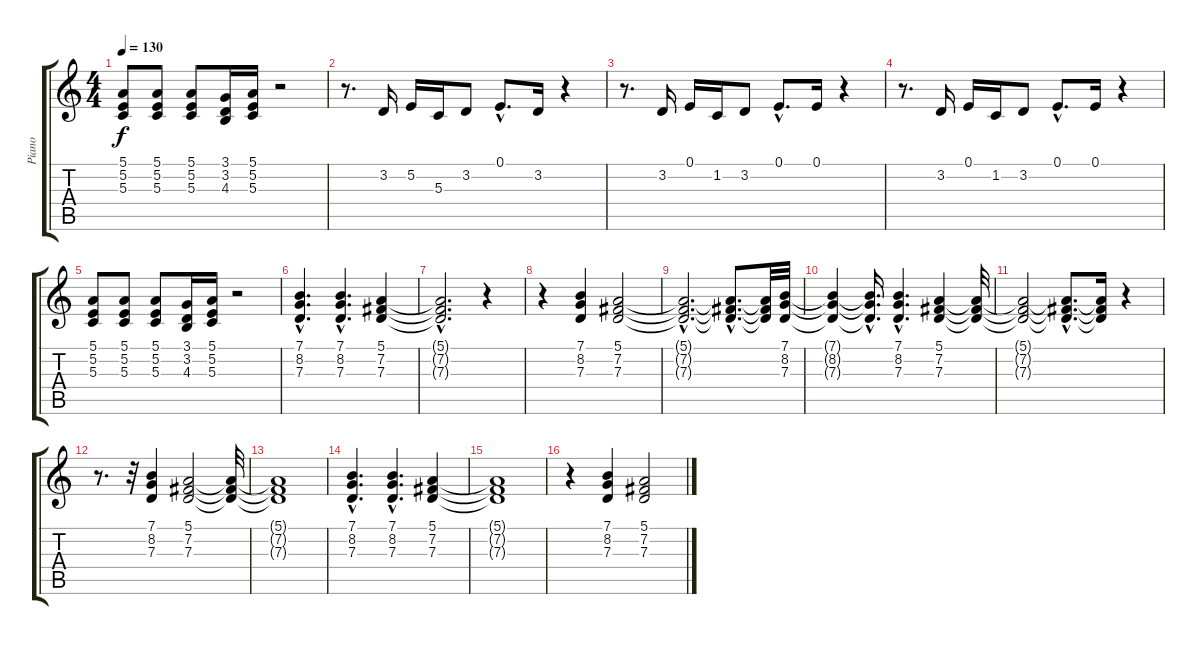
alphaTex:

\track ("Piano" "Piano") {instrument brightacousticpiano}
\staff {score tabs}
\tuning (E4 B3 G3 D3 A2 E2) {hide}
\ts (4 4)
\tempo 130
\clef g2
\ks c
(5.1 5.2 5.3).8{dy f} (5.1 5.2 5.3).8 (5.1 5.2 5.3).8 (3.1 3.2 4.3).16 (5.1 5.2 5.3).16 r.2 |
r.8{d} 3.2.16 5.2.16 5.3.16 3.2.8 0.1{hac}.8{d} 3.2.16 r.4 |
r.8{d} 3.2.16 0.1.16 1.2.16 3.2.8 0.1{hac}.8{d} 0.1.16 r.4 |
r.8{d} 3.2.16 0.1.16 1.2.16 3.2.8 0.1{hac}.8{d} 0.1.16 r.4 |
(5.1 5.2 5.3).8 (5.1 5.2 5.3).8 (5.1 5.2 5.3).8 (3.1 3.2 4.3).16 (5.1 5.2 5.3).16 r.2 |
(7.1{hac} 8.2{hac} 7.3{hac}).4{d} (7.1{hac} 8.2{hac} 7.3{hac}).4{d} (5.1 7.2 7.3).4 |
(5.1{hac t} 7.2{hac t} 7.3{hac t}).2{d} r.4 |
r.4 (7.1 8.2 7.3).4 (5.1 7.2 7.3).2 |
(5.1{hac t} 7.2{hac t} 7.3{hac t}).2{d} (5.1{hac t} 7.2{hac t} 7.3{hac t}).8{d} (5.1{t} 7.2{t} 7.3{t}).32 (7.1 8.2 7.3).32 |
(7.1{t} 8.2{t} 7.3{t}).4 (7.1{hac t} 8.2{hac t} 7.3{hac t}).16{d} (7.1{hac} 8.2{hac} 7.3{hac}).4{d} (5.1 7.2 7.3).4 (5.1{t} 7.2{t} 7.3{t}).32 |
(5.1{t} 7.2{t} 7.3{t}).2 (5.1{hac t} 7.2{hac t} 7.3{hac t}).8{d} (5.1{t} 7.2{t} 7.3{t}).16 r.4 |
r.8{d} r.32 (7.1 8.2 7.3).4 (5.1 7.2 7.3).2 (5.1{t} 7.2{t} 7.3{t}).32 |
(5.1{t} 7.2{t} 7.3{t}).1 |
(7.1{hac} 8.2{hac} 7.3).4{d} (7.1{hac} 8.2{hac} 7.3{hac}).4{d} (5.1 7.2 7.3).4 |
(5.1{t} 7.2{t} 7.3{t}).1 |
r.4 (7.1 8.2 7.3).4 (5.1 7.2 7.3).2
